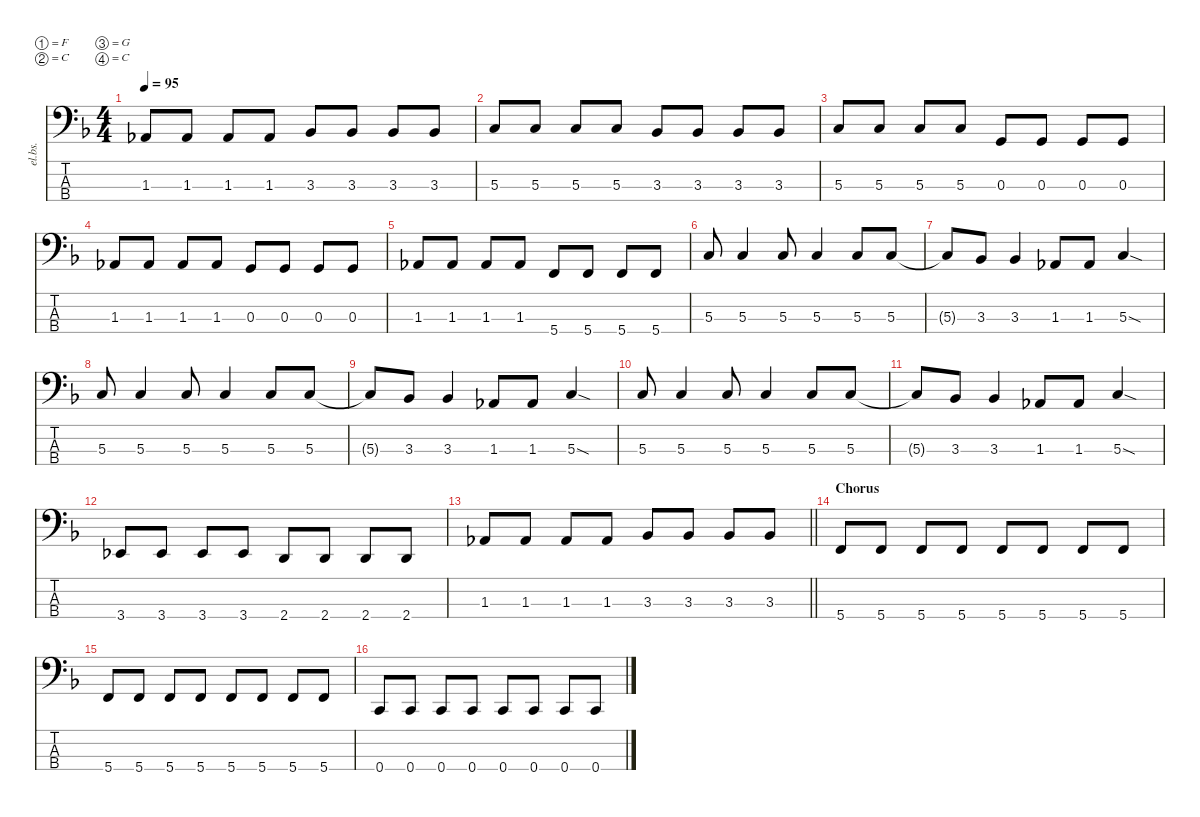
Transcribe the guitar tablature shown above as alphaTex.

\defaultSystemsLayout 4
\hideDynamics
\bracketExtendMode nobrackets
\otherSystemsTrackNameOrientation horizontal
\track ("Marco" "el.bs.") {instrument electricbasspick}
\staff {score tabs}
\tuning (F2 C2 G1 C1)
\ts (4 4)
\tempo 95
\clef f4
\ks f
1.3.8{dy mf} 1.3.8 1.3.8 1.3.8 3.3.8{dy f} 3.3.8 3.3.8 3.3.8 |
5.3.8{dy mf} 5.3.8 5.3.8 5.3.8 3.3.8 3.3.8 3.3.8 3.3.8 |
5.3.8 5.3.8 5.3.8 5.3.8 0.3.8 0.3.8 0.3.8 0.3.8 |
1.3.8 1.3.8 1.3.8 1.3.8 0.3.8 0.3.8 0.3.8 0.3.8 |
1.3.8 1.3.8 1.3.8 1.3.8 5.4.8 5.4.8 5.4.8 5.4.8 |
5.3.8 5.3.4 5.3.8 5.3.4 5.3.8 5.3.8 |
5.3{t}.8 3.3.8 3.3.4 1.3.8 1.3.8 5.3{sod}.4 |
5.3.8 5.3.4 5.3.8 5.3.4 5.3.8 5.3.8 |
5.3{t}.8 3.3.8 3.3.4 1.3.8 1.3.8 5.3{sod}.4 |
5.3.8 5.3.4 5.3.8 5.3.4 5.3.8 5.3.8 |
5.3{t}.8 3.3.8 3.3.4 1.3.8 1.3.8 5.3{sod}.4 |
3.4.8 3.4.8 3.4.8 3.4.8 2.4.8 2.4.8 2.4.8 2.4.8 |
\barLineRight lightlight
1.3.8 1.3.8 1.3.8 1.3.8 3.3.8 3.3.8 3.3.8 3.3.8 |
\section ("" "Chorus")
5.4.8{dy f} 5.4.8 5.4.8 5.4.8 5.4.8 5.4.8 5.4.8 5.4.8 |
5.4.8 5.4.8 5.4.8 5.4.8 5.4.8 5.4.8 5.4.8 5.4.8 |
0.4.8 0.4.8 0.4.8 0.4.8 0.4.8 0.4.8 0.4.8 0.4.8
